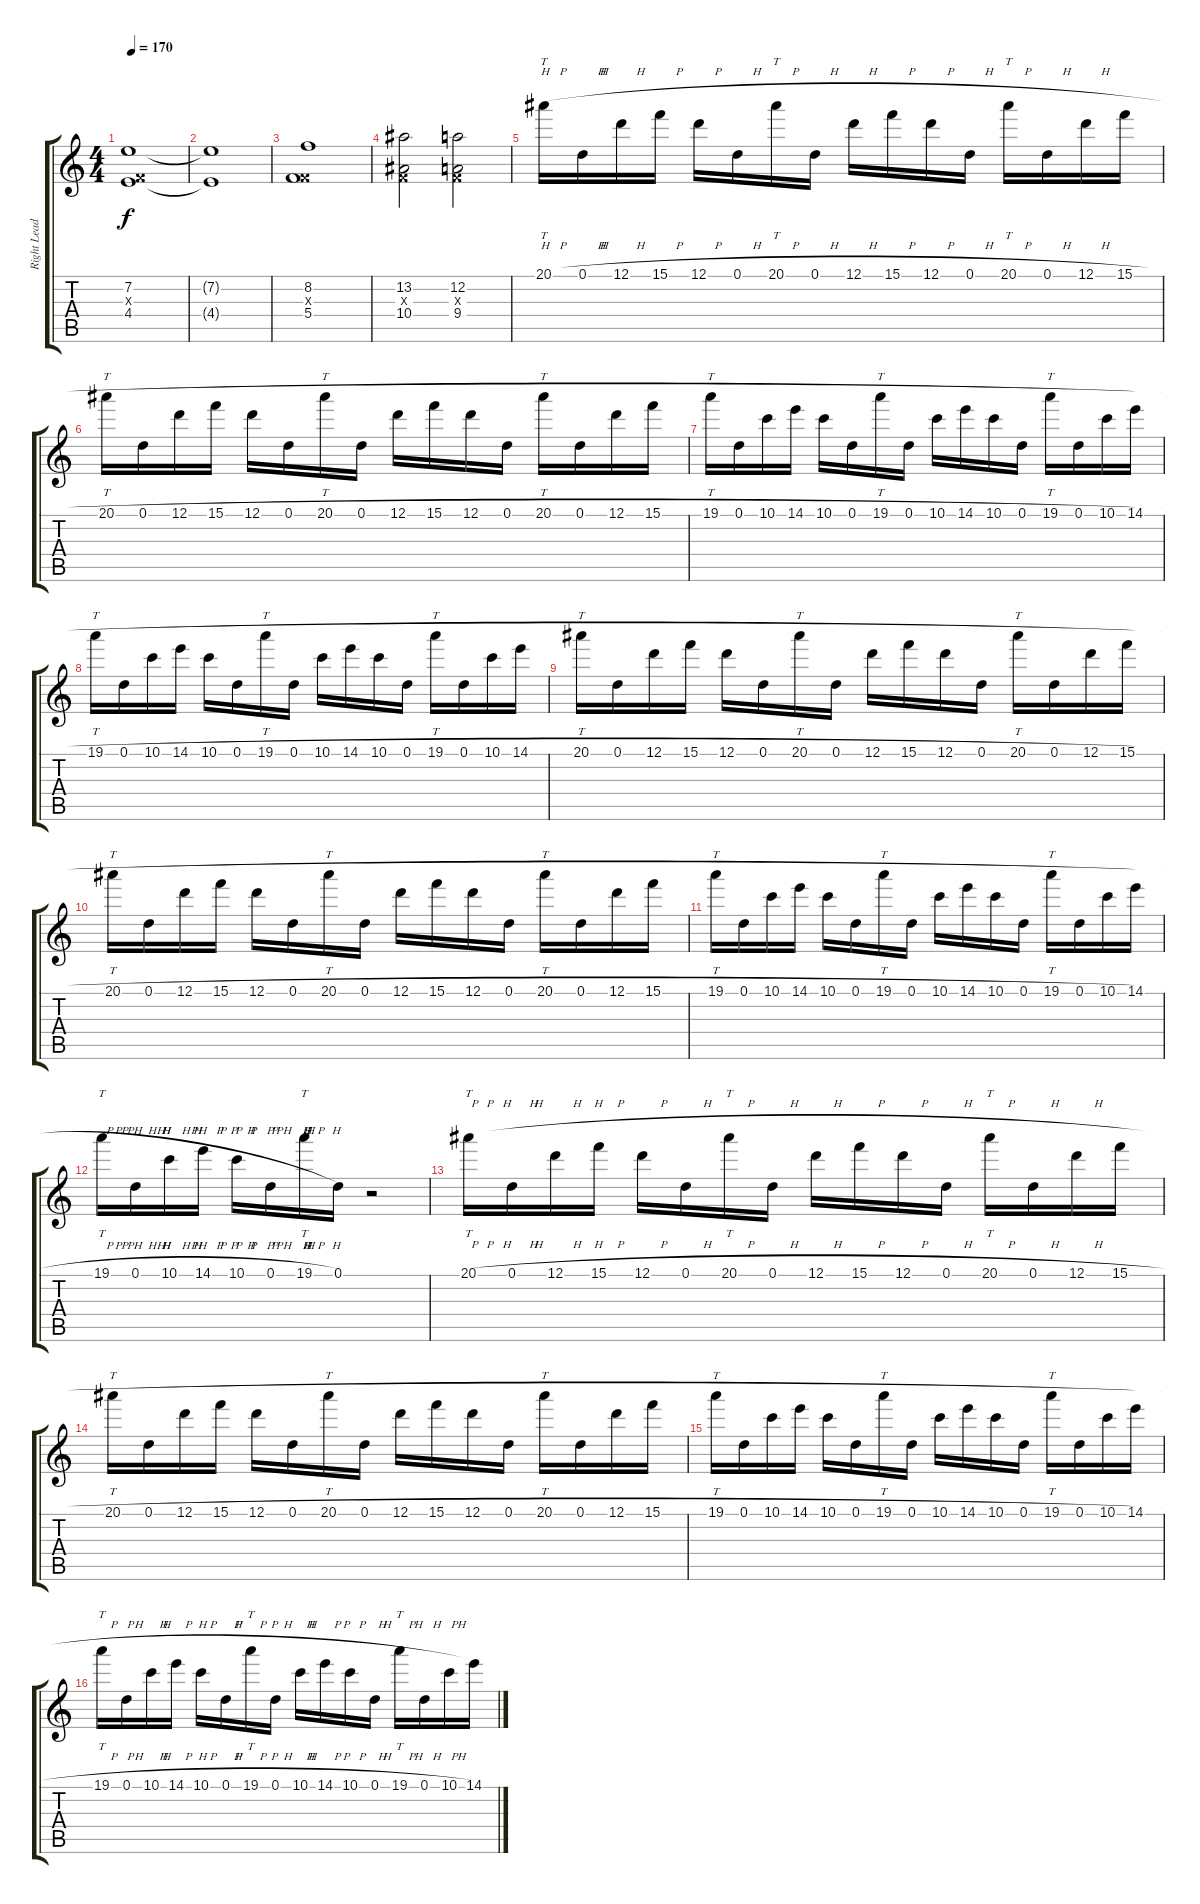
\track ("Right Lead Guitar" "Right Lead") {instrument distortionguitar}
\staff {score tabs}
\tuning (D4 A3 F3 C3 G2 C2) {hide}
\ts (4 4)
\tempo 170
\clef g2
\ks c
(7.2 0.3{x} 4.4).1{dy f} |
(7.2{t} 4.4{t}).1 |
(8.2 0.3{x} 5.4).1 |
(13.2 0.3{x} 10.4).2 (12.2 0.3{x} 9.4).2 |
20.1{h}.16{tt} 0.1{h}.16 12.1{h}.16 15.1{h}.16 12.1{h}.16 0.1{h}.16 20.1{h}.16{tt} 0.1{h}.16 12.1{h}.16 15.1{h}.16 12.1{h}.16 0.1{h}.16 20.1{h}.16{tt} 0.1{h}.16 12.1{h}.16 15.1{h}.16 |
20.1{h}.16{tt} 0.1{h}.16 12.1{h}.16 15.1{h}.16 12.1{h}.16 0.1{h}.16 20.1{h}.16{tt} 0.1{h}.16 12.1{h}.16 15.1{h}.16 12.1{h}.16 0.1{h}.16 20.1{h}.16{tt} 0.1{h}.16 12.1{h}.16 15.1{h}.16 |
19.1{h}.16{tt} 0.1{h}.16 10.1{h}.16 14.1{h}.16 10.1{h}.16 0.1{h}.16 19.1{h}.16{tt} 0.1{h}.16 10.1{h}.16 14.1{h}.16 10.1{h}.16 0.1{h}.16 19.1{h}.16{tt} 0.1{h}.16 10.1{h}.16 14.1{h}.16 |
19.1{h}.16{tt} 0.1{h}.16 10.1{h}.16 14.1{h}.16 10.1{h}.16 0.1{h}.16 19.1{h}.16{tt} 0.1{h}.16 10.1{h}.16 14.1{h}.16 10.1{h}.16 0.1{h}.16 19.1{h}.16{tt} 0.1{h}.16 10.1{h}.16 14.1{h}.16 |
20.1{h}.16{tt} 0.1{h}.16 12.1{h}.16 15.1{h}.16 12.1{h}.16 0.1{h}.16 20.1{h}.16{tt} 0.1{h}.16 12.1{h}.16 15.1{h}.16 12.1{h}.16 0.1{h}.16 20.1{h}.16{tt} 0.1{h}.16 12.1{h}.16 15.1{h}.16 |
20.1{h}.16{tt} 0.1{h}.16 12.1{h}.16 15.1{h}.16 12.1{h}.16 0.1{h}.16 20.1{h}.16{tt} 0.1{h}.16 12.1{h}.16 15.1{h}.16 12.1{h}.16 0.1{h}.16 20.1{h}.16{tt} 0.1{h}.16 12.1{h}.16 15.1{h}.16 |
19.1{h}.16{tt} 0.1{h}.16 10.1{h}.16 14.1{h}.16 10.1{h}.16 0.1{h}.16 19.1{h}.16{tt} 0.1{h}.16 10.1{h}.16 14.1{h}.16 10.1{h}.16 0.1{h}.16 19.1{h}.16{tt} 0.1{h}.16 10.1{h}.16 14.1{h}.16 |
19.1{h}.16{tt} 0.1{h}.16 10.1{h}.16 14.1{h}.16 10.1{h}.16 0.1{h}.16 19.1{h}.16{tt} 0.1.16 r.2 |
20.1{h}.16{tt} 0.1{h}.16 12.1{h}.16 15.1{h}.16 12.1{h}.16 0.1{h}.16 20.1{h}.16{tt} 0.1{h}.16 12.1{h}.16 15.1{h}.16 12.1{h}.16 0.1{h}.16 20.1{h}.16{tt} 0.1{h}.16 12.1{h}.16 15.1{h}.16 |
20.1{h}.16{tt} 0.1{h}.16 12.1{h}.16 15.1{h}.16 12.1{h}.16 0.1{h}.16 20.1{h}.16{tt} 0.1{h}.16 12.1{h}.16 15.1{h}.16 12.1{h}.16 0.1{h}.16 20.1{h}.16{tt} 0.1{h}.16 12.1{h}.16 15.1{h}.16 |
19.1{h}.16{tt} 0.1{h}.16 10.1{h}.16 14.1{h}.16 10.1{h}.16 0.1{h}.16 19.1{h}.16{tt} 0.1{h}.16 10.1{h}.16 14.1{h}.16 10.1{h}.16 0.1{h}.16 19.1{h}.16{tt} 0.1{h}.16 10.1{h}.16 14.1{h}.16 |
19.1{h}.16{tt} 0.1{h}.16 10.1{h}.16 14.1{h}.16 10.1{h}.16 0.1{h}.16 19.1{h}.16{tt} 0.1{h}.16 10.1{h}.16 14.1{h}.16 10.1{h}.16 0.1{h}.16 19.1{h}.16{tt} 0.1{h}.16 10.1{h}.16 14.1{h}.16
